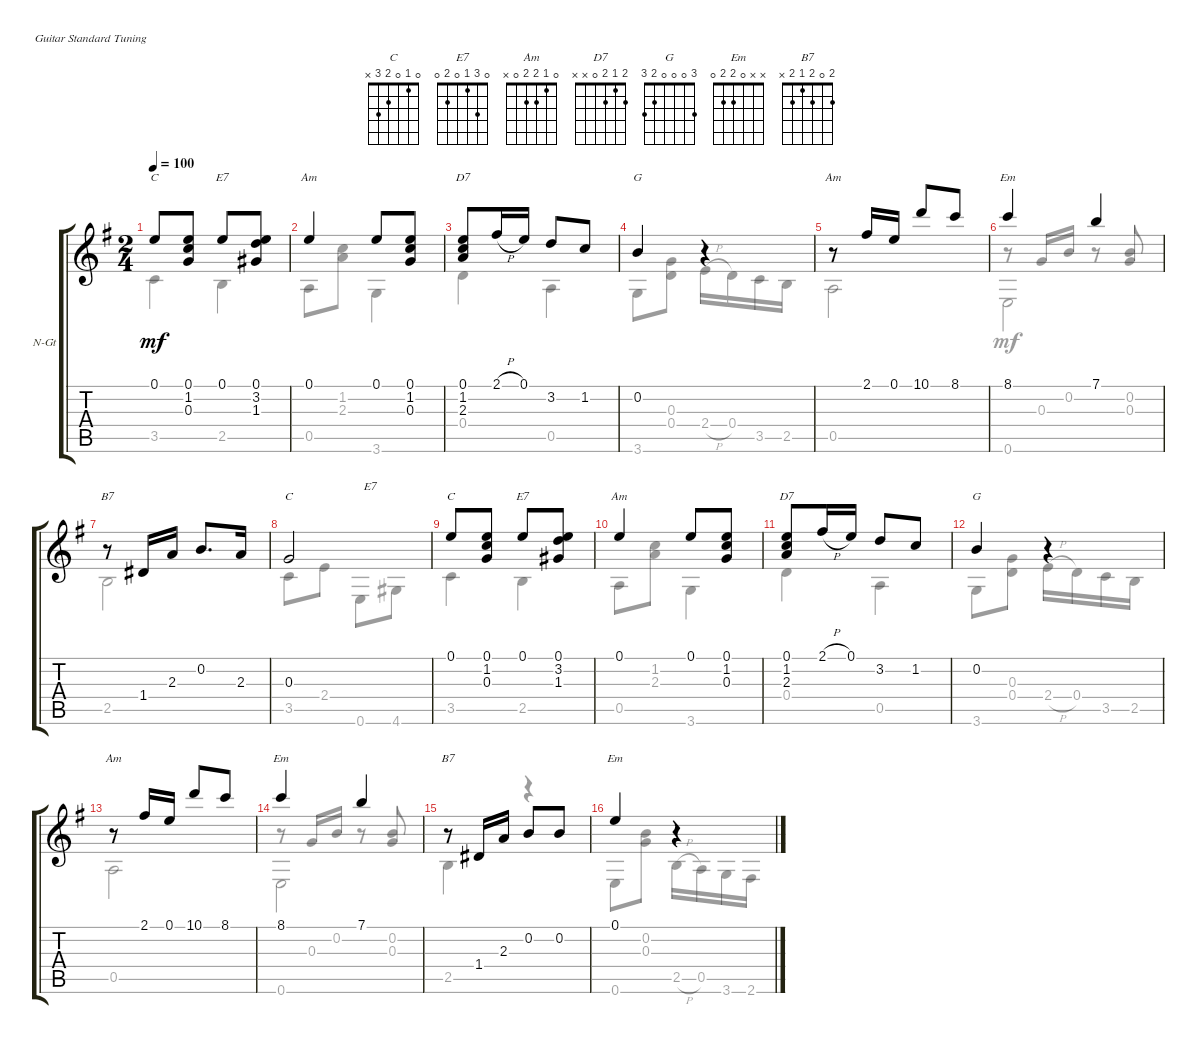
\defaultSystemsLayout 4
\bracketExtendMode groupsimilarinstruments
\firstSystemTrackNameOrientation horizontal
\otherSystemsTrackNameOrientation horizontal
\track ("Guitar" "N-Gt") {instrument acousticguitarnylon}
\staff {score tabs}
\tuning (E4 B3 G3 D3 A2 E2)
\chord ("C" 0 1 0 2 3 x)
\chord ("E7" 0 3 1 0 2 0)
\chord ("Am" 0 1 2 2 0 x)
\chord ("D7" 2 1 2 0 x x)
\chord ("G" 3 0 0 0 2 3)
\chord ("Em" x x 0 2 2 0)
\chord ("B7" 2 0 2 1 2 x)
\voice
\ts (2 4)
\tempo 100
\clef g2
\ks g
0.1.8{ch "C" dy mf} (0.1 1.2 0.3).8 0.1.8{ch "E7"} (0.1 3.2 1.3).8 |
0.1.4{ch "Am"} 0.1.8 (0.3 1.2 0.1).8 |
(0.1 1.2 2.3).8{ch "D7"} 2.1{h}.16 0.1.16 3.2.8 1.2.8 |
0.2.4{ch "G"} r.4 |
r.8{ch "Am"} 2.1.16 0.1.16 10.1.8 8.1.8 |
8.1.4{ch "Em"} 7.1.4 |
r.8{ch "B7"} 1.4.16 2.3.16 0.2.8{d} 2.3.16 |
0.3.2{ch "C" txt "                         E7"} |
0.1.8{ch "C"} (0.1 1.2 0.3).8 0.1.8{ch "E7"} (1.3 3.2 0.1).8 |
0.1.4{ch "Am"} 0.1.8 (0.1 1.2 0.3).8 |
(0.1 1.2 2.3).8{ch "D7"} 2.1{h}.16 0.1.16 3.2.8 1.2.8 |
0.2.4{ch "G"} r.4 |
r.8{ch "Am"} 2.1.16 0.1.16 10.1.8 8.1.8 |
8.1.4{ch "Em"} 7.1.4 |
r.8{ch "B7"} 1.4.16 2.3.16 0.2.8 0.2.8 |
0.1.4{ch "Em"} r.4
\voice
\clef g2
\ottava regular
\simile none
\ks g
3.5.4{dy mf} 2.5.4 |
0.5.8 (2.3 1.2).8 3.6.4 |
0.4.4 0.5.4 |
3.6.8 (0.4 0.3).8 2.4{h}.16 0.4.16 3.5.16 2.5.16 |
0.5.2 |
r.8 0.3.16{beam invert} 0.2.16 r.8 (0.2 0.3).8{beam invert} |
2.5.2 |
3.5.8 2.4.8 0.6.8 4.6.8 |
3.5.4 2.5.4 |
0.5.8 (2.3 1.2).8 3.6.4 |
0.4.4 0.5.4 |
3.6.8 (0.4 0.3).8 2.4{h}.16 0.4.16 3.5.16 2.5.16 |
0.5.2 |
r.8 0.3.16{beam invert} 0.2.16 r.8 (0.2 0.3).8{beam invert} |
2.5.4 r.4 |
0.6.8 (0.3 0.2).8 2.5{h}.16 0.5.16 3.6.16 2.6.16
\voice
\clef g2
\ottava regular
\simile none
\ks g
|
|
|
|
|
0.6.2 |
|
|
|
|
|
|
|
0.6.2 |
|
